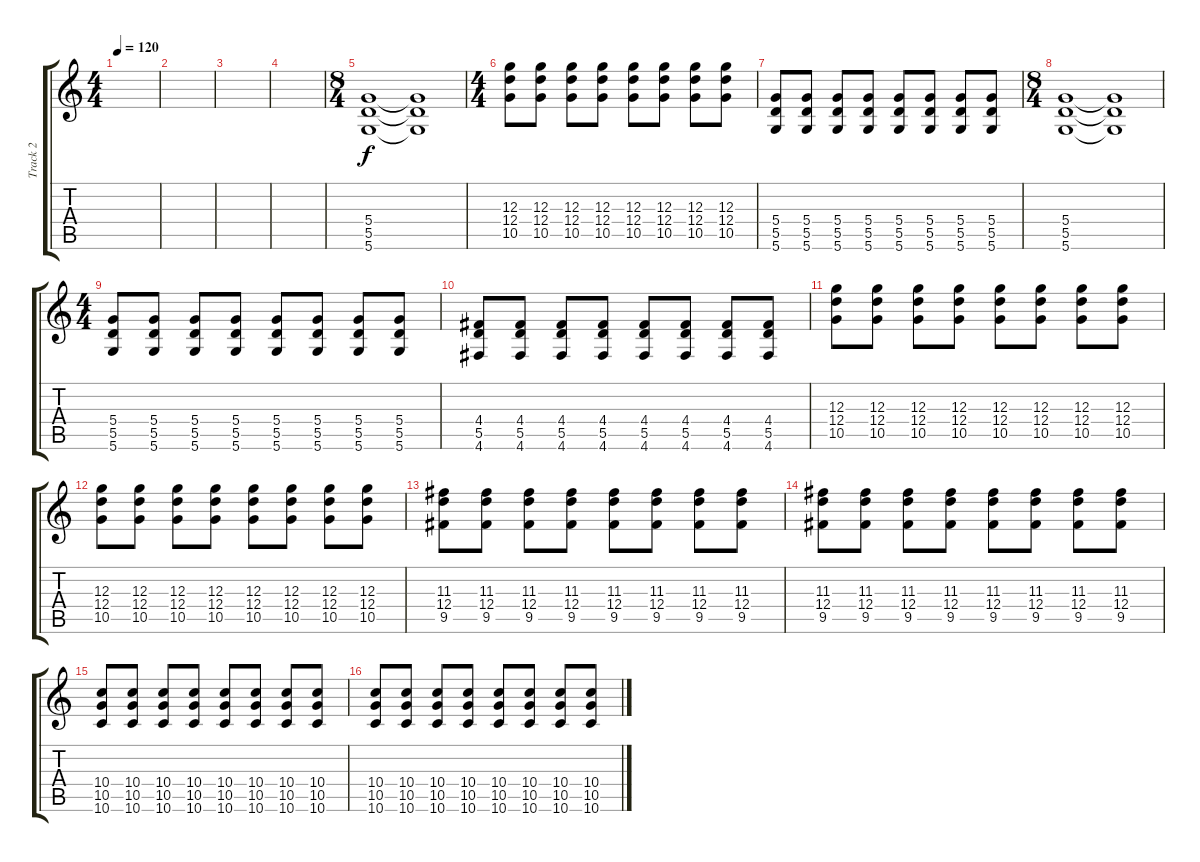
\track ("Track 2" "Track 2") {instrument distortionguitar}
\staff {score tabs}
\tuning (E4 B3 G3 D3 A2 D2) {hide}
\ts (4 4)
\tempo 120
\clef g2
\ks c
|
|
|
|
\ts (8 4)
(5.4 5.5 5.6).1{instrument distortionguitar} (5.4{t} 5.5{t} 5.6{t}).1 |
\ts (4 4)
(12.3 12.4 10.5).8{instrument distortionguitar} (12.3 12.4 10.5).8 (12.3 12.4 10.5).8 (12.3 12.4 10.5).8 (12.3 12.4 10.5).8 (12.3 12.4 10.5).8 (12.3 12.4 10.5).8 (12.3 12.4 10.5).8 |
(5.4 5.5 5.6).8 (5.4 5.5 5.6).8 (5.4 5.5 5.6).8 (5.4 5.5 5.6).8 (5.4 5.5 5.6).8 (5.4 5.5 5.6).8 (5.4 5.5 5.6).8 (5.4 5.5 5.6).8 |
\ts (8 4)
(5.4 5.5 5.6).1 (5.4{t} 5.5{t} 5.6{t}).1 |
\ts (4 4)
(5.4 5.5 5.6).8 (5.4 5.5 5.6).8 (5.4 5.5 5.6).8 (5.4 5.5 5.6).8 (5.4 5.5 5.6).8 (5.4 5.5 5.6).8 (5.4 5.5 5.6).8 (5.4 5.5 5.6).8 |
(4.4 5.5 4.6).8 (4.4 5.5 4.6).8 (4.4 5.5 4.6).8 (4.4 5.5 4.6).8 (4.4 5.5 4.6).8 (4.4 5.5 4.6).8 (4.4 5.5 4.6).8 (4.4 5.5 4.6).8 |
(12.3 12.4 10.5).8{instrument distortionguitar} (12.3 12.4 10.5).8 (12.3 12.4 10.5).8 (12.3 12.4 10.5).8 (12.3 12.4 10.5).8 (12.3 12.4 10.5).8 (12.3 12.4 10.5).8 (12.3 12.4 10.5).8 |
(12.3 12.4 10.5).8 (12.3 12.4 10.5).8 (12.3 12.4 10.5).8 (12.3 12.4 10.5).8 (12.3 12.4 10.5).8 (12.3 12.4 10.5).8 (12.3 12.4 10.5).8 (12.3 12.4 10.5).8 |
(11.3 12.4 9.5).8 (11.3 12.4 9.5).8 (11.3 12.4 9.5).8 (11.3 12.4 9.5).8 (11.3 12.4 9.5).8 (11.3 12.4 9.5).8 (11.3 12.4 9.5).8 (11.3 12.4 9.5).8 |
(11.3 12.4 9.5).8 (11.3 12.4 9.5).8 (11.3 12.4 9.5).8 (11.3 12.4 9.5).8 (11.3 12.4 9.5).8 (11.3 12.4 9.5).8 (11.3 12.4 9.5).8 (11.3 12.4 9.5).8 |
(10.4 10.5 10.6).8 (10.4 10.5 10.6).8 (10.4 10.5 10.6).8 (10.4 10.5 10.6).8 (10.4 10.5 10.6).8 (10.4 10.5 10.6).8 (10.4 10.5 10.6).8 (10.4 10.5 10.6).8 |
(10.4 10.5 10.6).8 (10.4 10.5 10.6).8 (10.4 10.5 10.6).8 (10.4 10.5 10.6).8 (10.4 10.5 10.6).8 (10.4 10.5 10.6).8 (10.4 10.5 10.6).8 (10.4 10.5 10.6).8
